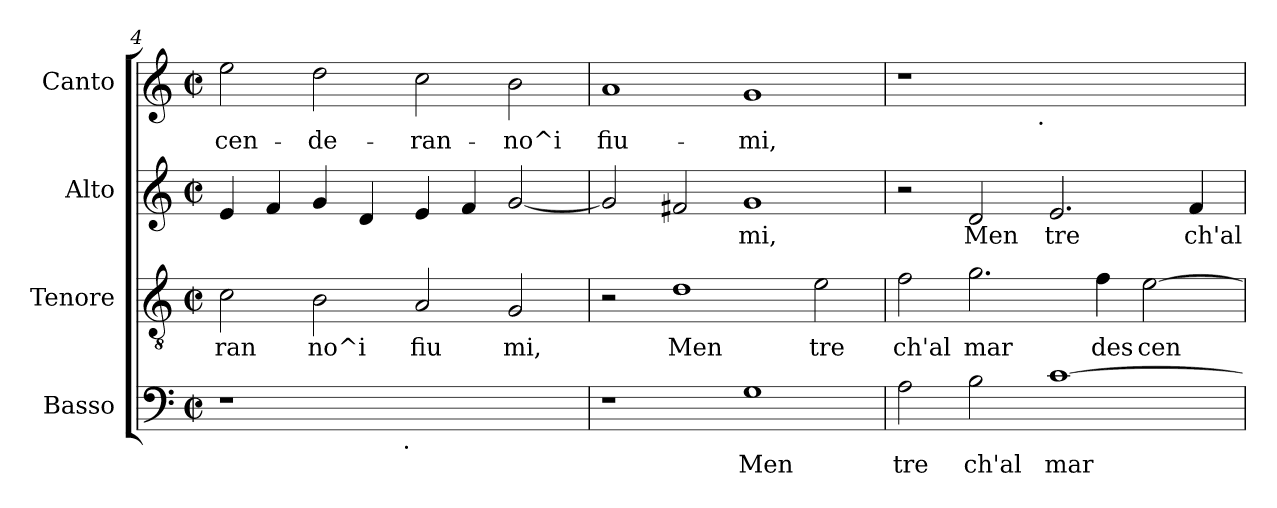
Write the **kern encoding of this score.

**kern	**text	**kern	**text	**kern	**text	**kern	**text
*part4	*part4	*part3	*part3	*part2	*part2	*part1	*part1
*staff4	*staff4	*staff3	*staff3	*staff2	*staff2	*staff1	*staff1
*I"Basso	*	*I"Tenore	*	*I"Alto	*	*I"Canto	*
*clefF4	*	*clefGv2	*	*clefG2	*	*clefG2	*
*k[]	*	*k[]	*	*k[]	*	*k[]	*
*C:	*	*C:	*	*C:	*	*C:	*
*M2/2	*	*M2/2	*	*M2/2	*	*M2/2	*
*met(c|)	*	*met(c|)	*	*met(c|)	*	*met(c|)	*
=4	=4	=4	=4	=4	=4	=4	=4
!	!	!	!LO:LY:b:cj	!	!LO:LY:b:cj	!	!LO:LY:b:cj
*^	*	*	*	*	*	*	*
1r	2ryy	.	2c\	ran	4e/	--	2ee\	-cen-
!	!	!	!	!	!	!LO:LY:b:cj	!	!
.	.	.	.	.	4f/	--	.	.
!	!	!	!	!LO:LY:b:cj	!	!LO:LY:b:cj	!	!LO:LY:b:cj
.	4...ryy	.	2B\	no^i	4g/	--	2dd\	-de-
!	!	!	!	!	!	!LO:LY:b:cj	!	!
.	.	.	.	.	4d/	--	.	.
!	!LO:TX:b:t=.	!	!	!	!	!	!	!
.	1ryy	.	.	.	.	.	.	.
!	!	!	!	!LO:LY:b:cj	!	!LO:LY:b:cj	!	!LO:LY:b:cj
1ryy	.	.	2A/	fiu	4e/	--	2cc\	-ran-
!	!	!	!	!	!	!LO:LY:b:cj	!	!
.	.	.	.	.	4f/	--	.	.
!	!	!	!	!LO:LY:b:cj	!	!LO:LY:b:cj	!	!LO:LY:b:cj
.	.	.	2G/	mi,	[<2g/	--	2b\	-no^i
.	32ryy	.	.	.	.	.	.	.
=5	=5	=5	=5	=5	=5	=5	=5	=5
!	!	!	!	!	!	!LO:LY:b:cj	!	!LO:LY:b:cj
*v	*v	*	*	*	*	*	*	*
1r	.	2r	.	2g/]	--	1a>	fiu-
!	!	!	!LO:LY:b:cj	!	!LO:LY:b:cj	!	!
.	.	1d	Men	2f#/	--	.	.
!	!LO:LY:b:cj	!	!	!	!LO:LY:b:cj	!	!LO:LY:b:cj
1G	Men	.	.	1g	-mi,	1g	-mi,
!	!	!	!LO:LY:b:cj	!	!	!	!
.	.	2e\	tre	.	.	.	.
!!LO:LB:g=z
=6	=6	=6	=6	=6	=6	=6	=6
!	!LO:LY:b:cj	!	!LO:LY:b:cj	!	!	!	!
*	*	*	*	*	*	*^	*
2A\	tre	2f\	ch'al	2r	.	1r	2ryy	.
!	!LO:LY:b:cj	!	!LO:LY:b:cj	!	!LO:LY:b:cj	!	!	!
2B\	ch'al	2.g\	mar	2d/	Men	.	4...ryy	.
!	!	!	!	!	!	!	!LO:TX:b:t=.	!
.	.	.	.	.	.	.	1ryy	.
!	!LO:LY:b:cj	!	!	!	!LO:LY:b:cj	!	!	!
[>1c	mar	.	.	2.e/	tre	1ryy	.	.
!	!	!	!LO:LY:b:cj	!	!	!	!	!
.	.	4f\	des	.	.	.	.	.
!	!	!	!LO:LY:b:cj	!	!	!	!	!
.	.	[>2e\	cen	.	.	.	.	.
!	!	!	!	!	!LO:LY:b:cj	!	!	!
.	.	.	.	4f/	ch'al	.	.	.
.	.	.	.	.	.	.	32ryy	.
*	*	*	*	*	*	*v	*v	*
=	=	=	=	=	=	=	=
*-	*-	*-	*-	*-	*-	*-	*-
